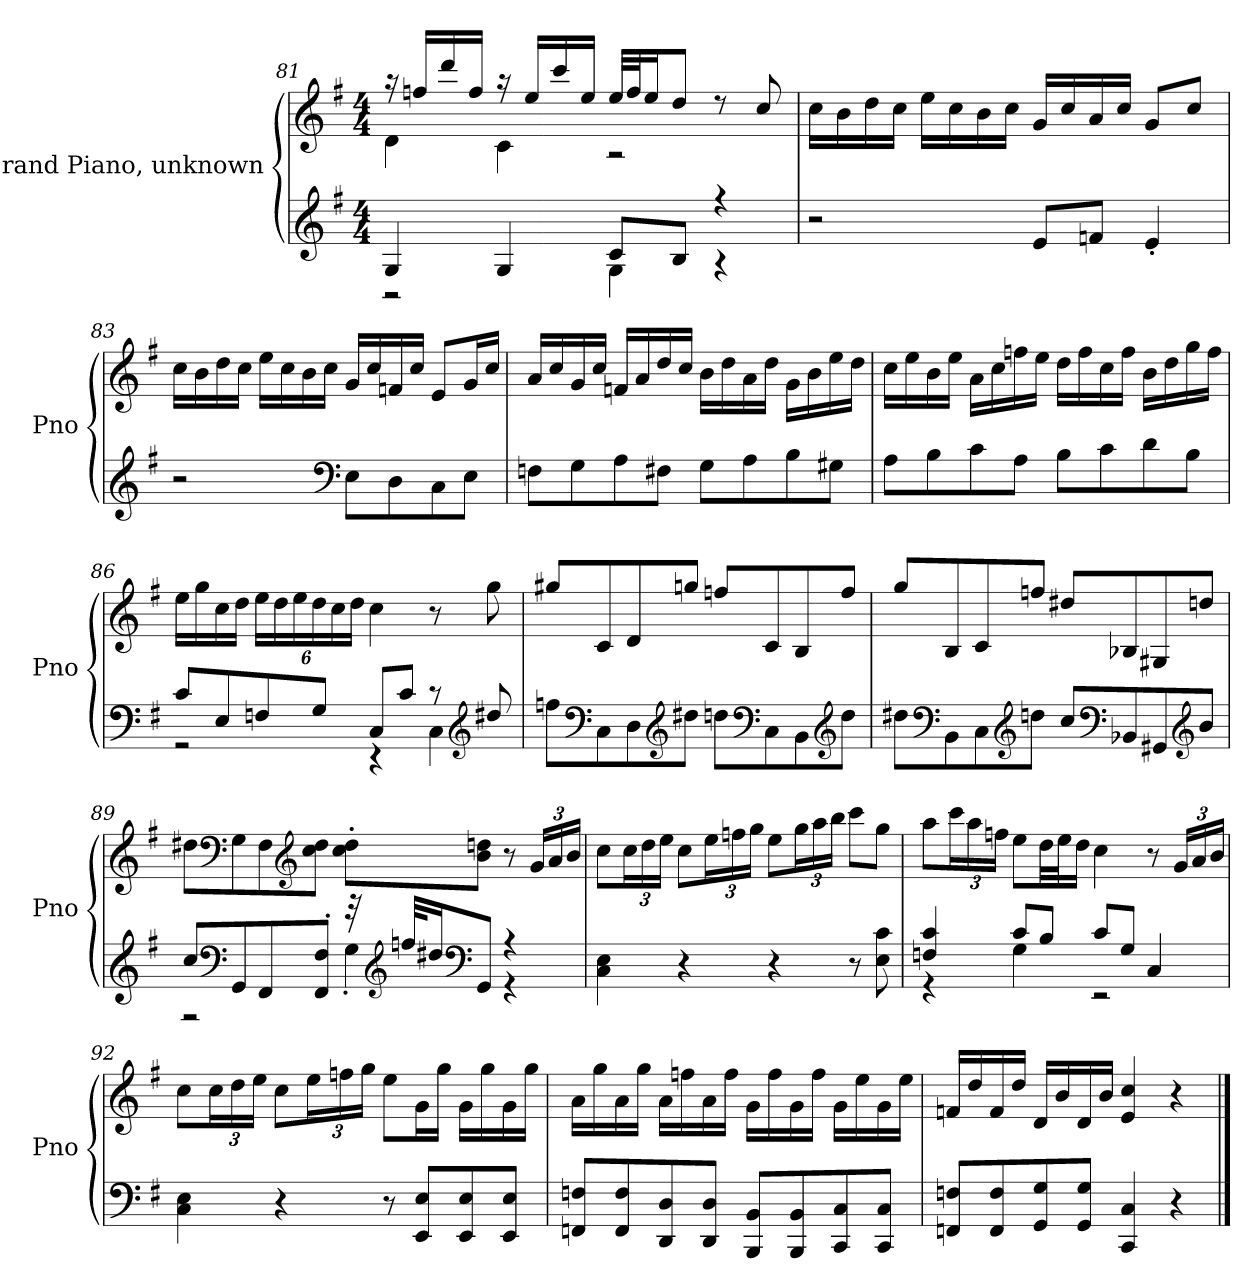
**kern	**kern
*part1	*part1
*staff2	*staff1
*I"Grand Piano, unknown	*
*I'Pno	*
*clefG2	*clefG2
*k[f#]	*k[f#]
*M4/4	*M4/4
=81	=81
*^	*^
4G/	2r	16r	4d\
.	.	16ffn/LL	.
.	.	16ddd/	.
.	.	16ff/JJ	.
4G/	.	16r	4c\
.	.	16ee/LL	.
.	.	16ccc/	.
.	.	16ee/JJ	.
8c/L	4G\	32ee/LLL	2r
.	.	32ff/J	.
.	.	16ee/J	.
8B/J	.	8dd/J	.
4r	4r	8r	.
.	.	8cc/	.
*v	*v	*	*
*	*v	*v
=82	=82
2r	16cc\LL
.	16b\
.	16dd\
.	16cc\JJ
.	16ee\LL
.	16cc\
.	16b\
.	16cc\JJ
8e/L	16g/LL
.	16cc/
8fn/J	16a/
.	16cc/JJ
4e'/	8g/L
.	8cc/J
!!LO:LB:g=z
=83	=83
2r	16cc\LL
.	16b\
.	16dd\
.	16cc\JJ
.	16ee\LL
.	16cc\
.	16b\
.	16cc\JJ
*clefF4	*
8E\L	16g/LL
.	16cc/
8D\	16fn/
.	16cc/JJ
8C\	8e/L
8E\J	16g/L
.	16cc/JJ
=84	=84
8Fn\L	16a/LL
.	16cc/
8G\	16g/
.	16cc/JJ
8A\	16fn/LL
.	16a/
8F#X\J	16dd/
.	16cc/JJ
8G\L	16b\LL
.	16dd\
8A\	16a\
.	16dd\JJ
8B\	16g\LL
.	16b\
8G#X\J	16ee\
.	16dd\JJ
=85	=85
8A\L	16cc\LL
.	16ee\
8B\	16b\
.	16ee\JJ
8c\	16a\LL
.	16cc\
8A\J	16ffn\
.	16ee\JJ
8B\L	16dd\LL
.	16ff\
8c\	16cc\
.	16ff\JJ
8d\	16b\LL
.	16dd\
8B\J	16gg\
.	16ff\JJ
!!LO:PB:g=z
=86	=86
*^	*
8c/L	2r	16ee\LL
.	.	16gg\
8E/	.	16cc\
.	.	16dd\JJ
*	*	*Xbrackettup
8Fn/	.	24ee\LL
.	.	24dd\
.	.	24ee\
8G/J	.	24dd\
.	.	24cc\
.	.	24dd\JJ
8C/L	4r	4cc\
8c/J	.	.
8r	4C\	8r
*clefG2	*	*
8dd#X/	.	8gg\
*v	*v	*
=87	=87
8ffn\L	8gg#X/L
*clefF4	*
8C\	8c/
8D\	8d/
*clefG2	*
8dd#X\J	8ggn/J
8ddn\L	8ffn/L
*clefF4	*
8C\	8c/
8BB\	8B/
*clefG2	*
8dd\J	8ff/J
!!LO:LB:g=z
=88	=88
8dd#X\L	8gg/L
*clefF4	*
8BB\	8B/
8C\	8c/
*clefG2	*
8ddn\J	8ffn/J
8cc/L	8dd#X/L
*clefF4	*
8BB-X/	8B-X/
8GG#X/	8G#X/
*clefG2	*
8b/J	8ddn/J
=89	=89
*^	*
8cc/L	2r	8dd#X\L
*clefF4	*	*clefF4
8GG/	.	8G\
8FF#/	.	8F#\
*	*	*clefG2
8FF#/' 8F#/'J	.	8cc\ 8dd#\J
32r	4G'\	8cc\' 8dd#\'L
*clefG2	*	*
32ffn/KLL	.	.
16dd#X/J	.	.
*clefF4	*	*
8GG/J	.	8b\ 8ddn\J
4r	4r	8r
.	.	24g/LL
.	.	24a/
.	.	24b/JJ
*v	*v	*
!!LO:LB:g=z
=90	=90
4C\ 4E\	8cc\L
.	24cc\L
.	24dd\
.	24ee\JJ
4r	8cc\L
.	24ee\L
.	24ffn\
.	24gg\JJ
4r	8ee\L
.	24gg\L
.	24aa\
.	24bb\JJ
8r	8ccc\L
8E\ 8c\	8gg\J
=91	=91
*^	*
4Fn/ 4c/	4r	8aa\L
.	.	24ccc\L
.	.	24aa\
.	.	24ffn\JJ
8c/L	4G\	8ee\L
8B/J	.	32dd\LL
.	.	32ee\J
.	.	16dd\JJ
8c/L	2r	4cc\
8G/J	.	.
4C/	.	8r
.	.	24g/LL
.	.	24a/
.	.	24b/JJ
*v	*v	*
=92	=92
4C\ 4E\	8cc\L
.	24cc\L
.	24dd\
.	24ee\JJ
4r	8cc\L
.	24ee\L
.	24ffn\
.	24gg\JJ
8r	8ee\L
8EE/ 8E/L	16g\L
.	16gg\JJ
8EE/ 8E/	16g\LL
.	16gg\
8EE/ 8E/J	16g\
.	16gg\JJ
!!LO:LB:g=z
=93	=93
8FFn/ 8Fn/L	16a\LL
.	16gg\
8FF/ 8F/	16a\
.	16gg\JJ
8DD/ 8D/	16a\LL
.	16ffn\
8DD/ 8D/J	16a\
.	16ff\JJ
8BBB/ 8BB/L	16g\LL
.	16ff\
8BBB/ 8BB/	16g\
.	16ff\JJ
8CC/ 8C/	16g\LL
.	16ee\
8CC/ 8C/J	16g\
.	16ee\JJ
=94	=94
8FFn/ 8Fn/L	16fn/LL
.	16dd/
8FF/ 8F/	16f/
.	16dd/JJ
8GG/ 8G/	16d/LL
.	16b/
8GG/ 8G/J	16d/
.	16b/JJ
4CC/ 4C/	4e/ 4cc/
4r	4r
==	==
*-	*-
